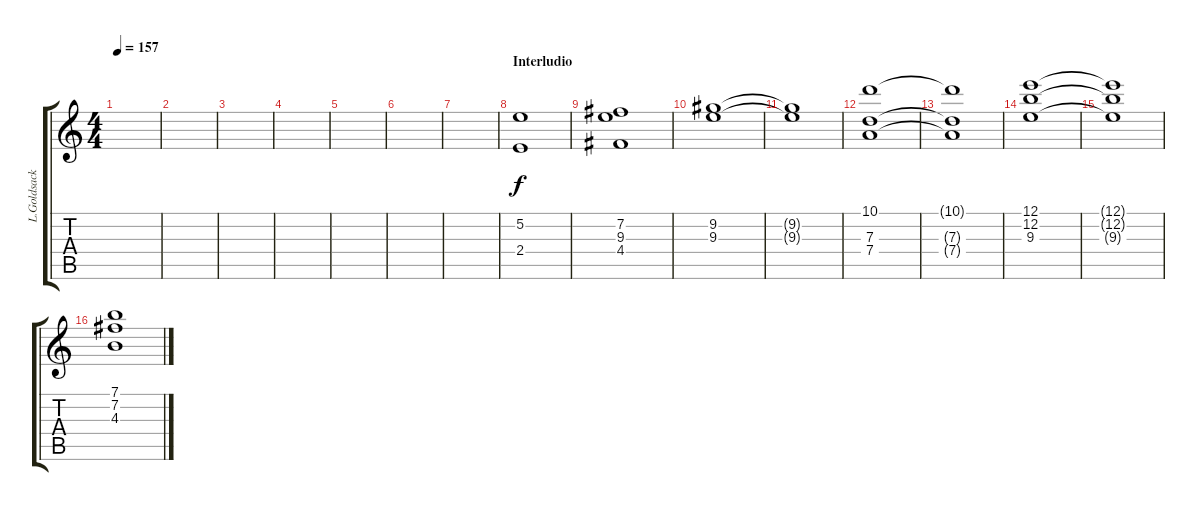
\track ("L.Goldsack" "L.Goldsack") {instrument distortionguitar}
\staff {score tabs}
\tuning (E4 B3 G3 D3 A2 E2) {hide}
\ts (4 4)
\tempo 157
\clef g2
\ks c
|
|
|
|
|
|
|
\section ("" "Interludio")
(5.2 2.4).1{instrument stringensemble1} |
(7.2 9.3 4.4).1 |
(9.2 9.3).1 |
(9.2{t} 9.3{t}).1 |
(10.1 7.3 7.4).1{volume 13 instrument distortionguitar} |
(10.1{t} 7.3{t} 7.4{t}).1 |
(12.1 12.2 9.3).1 |
(12.1{t} 12.2{t} 9.3{t}).1 |
(7.1 7.2 4.3).1
